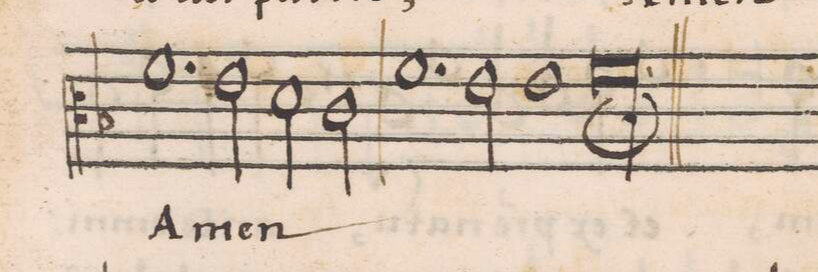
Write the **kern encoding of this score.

**kern	**text
*I"CANTVS	*
*clefC3	*
*k[b-]	*
*met(C|)	*
*M3/1	*
1.f\	A-
2e\	-men
2d\	.
2c\	.
=116-	=116-
1.f\	.
2e\	.
1e\	.
=117-	=117-
0.fl\;<	.
==	==
*-	*-
